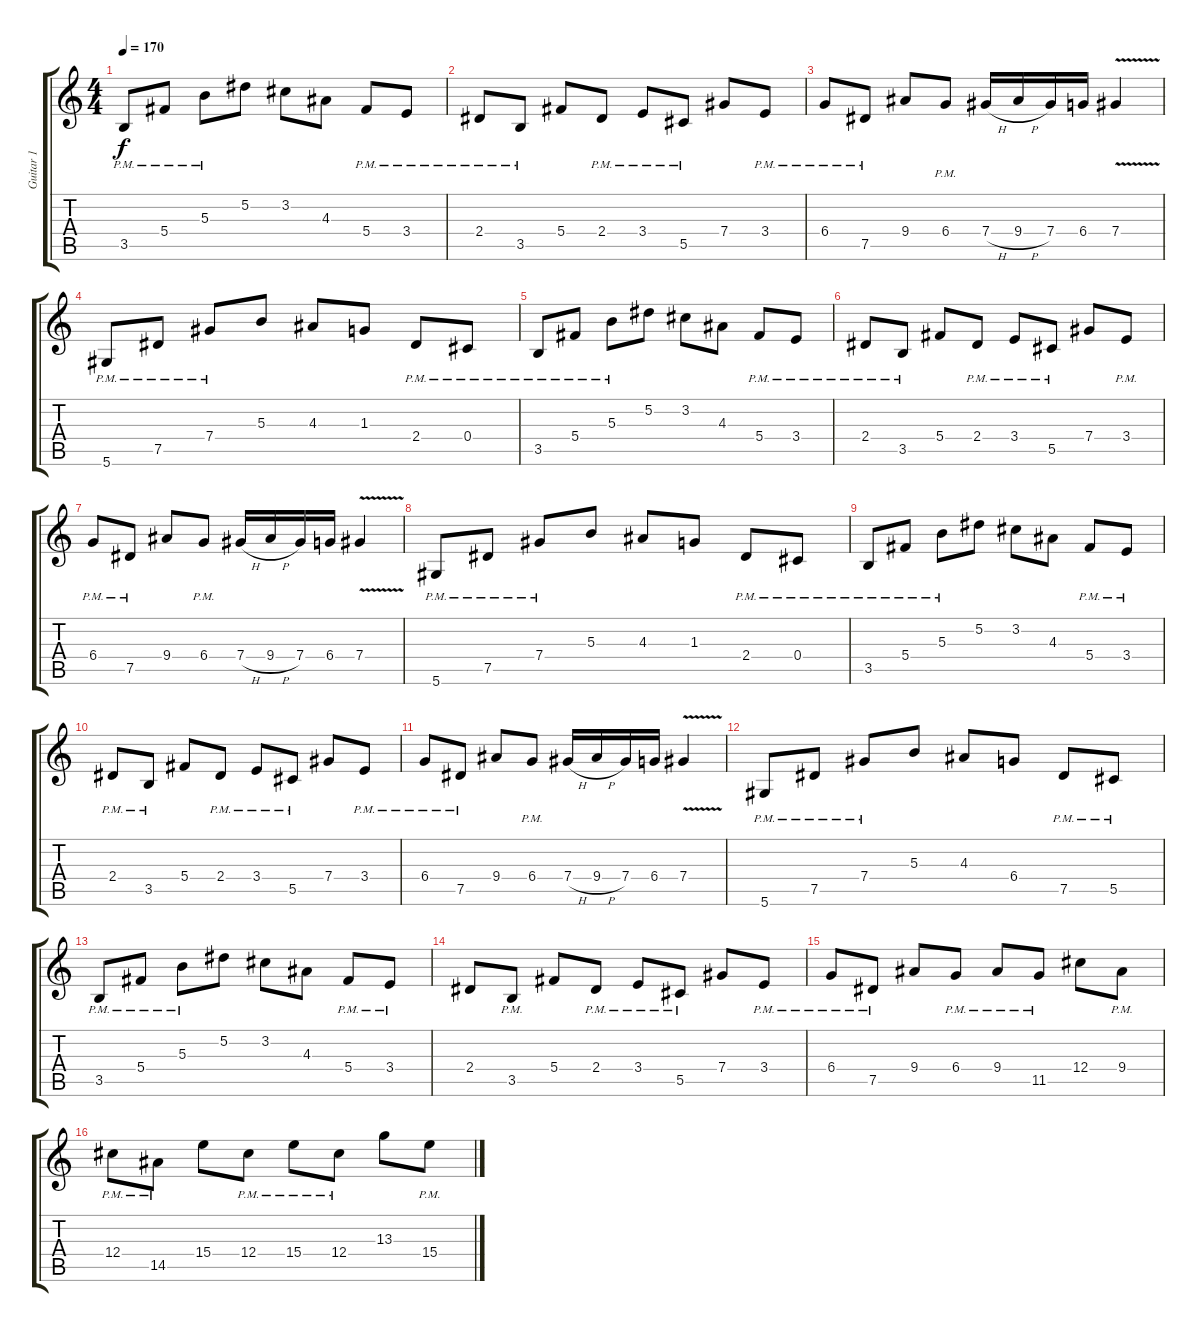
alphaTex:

\track ("Guitar 1" "Guitar 1") {instrument overdrivenguitar}
\staff {score tabs}
\tuning (Eb4 Bb3 Gb3 Db3 Ab2 Eb2) {hide}
\ts (4 4)
\tempo 170
\clef g2
\ks c
3.5{pm}.8{dy f} 5.4{pm}.8 5.3{pm}.8 5.2.8 3.2.8 4.3.8 5.4{pm}.8 3.4{pm}.8 |
2.4{pm}.8 3.5{pm}.8 5.4.8 2.4{pm}.8 3.4{pm}.8 5.5{pm}.8 7.4.8 3.4{pm}.8 |
6.4{pm}.8 7.5{pm}.8 9.4.8 6.4{pm}.8 7.4{h}.16 9.4{h}.16 7.4.16 6.4.16 7.4{v}.4 |
5.6{pm}.8 7.5{pm}.8 7.4{pm}.8 5.3.8 4.3.8 1.3.8 2.4{pm}.8 0.4{pm}.8 |
3.5{pm}.8 5.4{pm}.8 5.3{pm}.8 5.2.8 3.2.8 4.3.8 5.4{pm}.8 3.4{pm}.8 |
2.4{pm}.8 3.5{pm}.8 5.4.8 2.4{pm}.8 3.4{pm}.8 5.5{pm}.8 7.4.8 3.4{pm}.8 |
6.4{pm}.8 7.5{pm}.8 9.4.8 6.4{pm}.8 7.4{h}.16 9.4{h}.16 7.4.16 6.4.16 7.4{v}.4 |
5.6{pm}.8 7.5{pm}.8 7.4{pm}.8 5.3.8 4.3.8 1.3.8 2.4{pm}.8 0.4{pm}.8 |
3.5{pm}.8 5.4{pm}.8 5.3{pm}.8 5.2.8 3.2.8 4.3.8 5.4{pm}.8 3.4{pm}.8 |
2.4{pm}.8 3.5{pm}.8 5.4.8 2.4{pm}.8 3.4{pm}.8 5.5{pm}.8 7.4.8 3.4{pm}.8 |
6.4{pm}.8 7.5{pm}.8 9.4.8 6.4{pm}.8 7.4{h}.16 9.4{h}.16 7.4.16 6.4.16 7.4{v}.4 |
5.6{pm}.8 7.5{pm}.8 7.4{pm}.8 5.3.8 4.3.8 6.4.8 7.5{pm}.8 5.5{pm}.8 |
3.5{pm}.8 5.4{pm}.8 5.3{pm}.8 5.2.8 3.2.8 4.3.8 5.4{pm}.8 3.4{pm}.8 |
2.4.8 3.5{pm}.8 5.4.8 2.4{pm}.8 3.4{pm}.8 5.5{pm}.8 7.4.8 3.4{pm}.8 |
6.4{pm}.8 7.5{pm}.8 9.4.8 6.4{pm}.8 9.4{pm}.8 11.5{pm}.8 12.4.8 9.4{pm}.8 |
12.4{pm}.8 14.5{pm}.8 15.4.8 12.4{pm}.8 15.4{pm}.8 12.4{pm}.8 13.3.8 15.4{pm}.8
